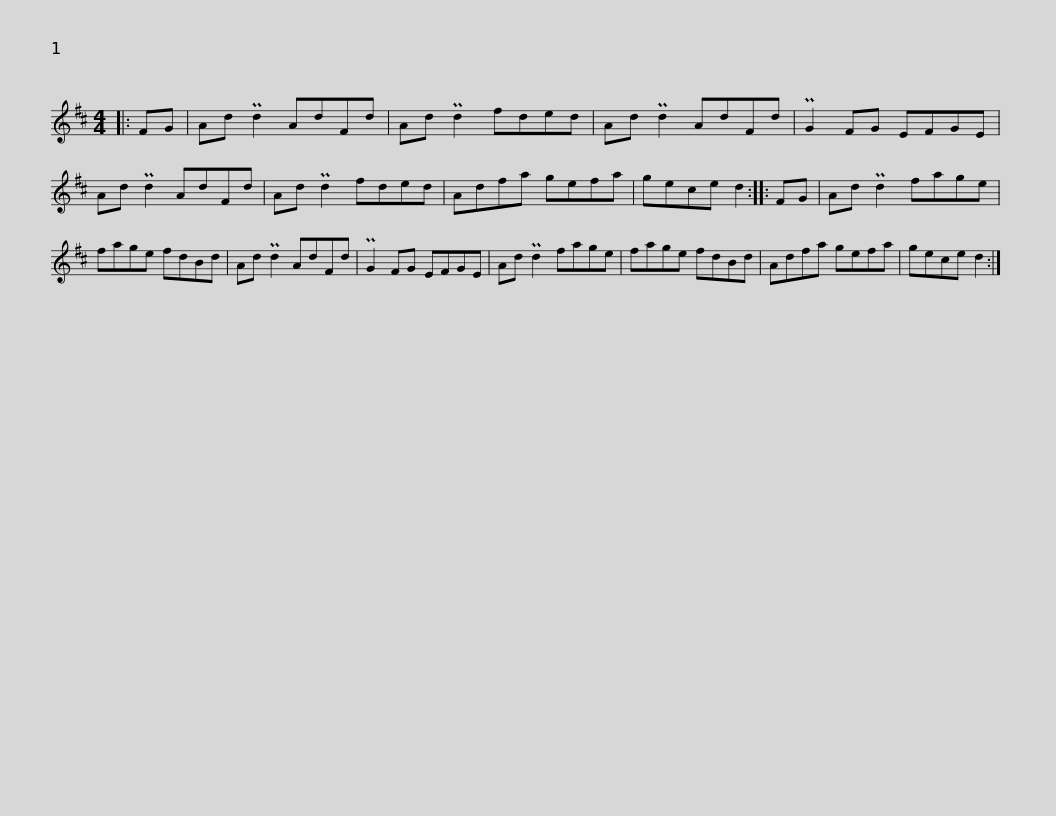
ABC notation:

X:1
L:1/8
M:4/4
I:linebreak $
K:D
V:1 treble
V:1
|: FG | Ad Pd2 AdFd | Ad Pd2 fded | Ad Pd2 AdFd | PG2 FG EFGE | %5
 Ad Pd2 AdFd |$ Ad Pd2 fded | Adfa gefa | gece d2 :: FG | %10
 Ad Pd2 fage | fage fdBd |$ Ad Pd2 AdFd | PG2 FG EFGE | Ad Pd2 fage | %15
 fage fdBd | Adfa gefa | gece d2 :| %18
